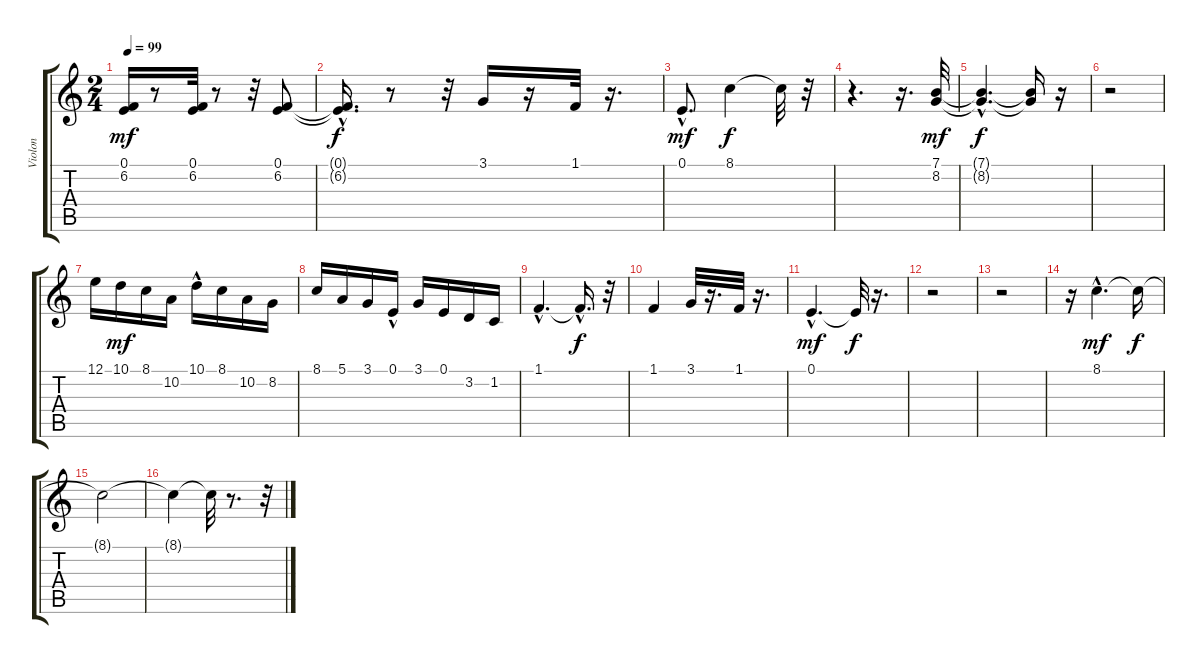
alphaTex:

\track ("Violon" "Violon") {instrument fiddle}
\staff {score tabs}
\tuning (E4 B3 G3 D3 A2 E2) {hide}
\ts (2 4)
\tempo 99
\clef g2
\ks c
(0.1 6.2).16{dy mf} r.8 (0.1 6.2).32 r.8 r.32 (0.1 6.2).8 |
(0.1{hac t} 6.2{hac t}).16{d dy f} r.8 r.32 3.1.16 r.16 1.1.32 r.16{d} |
0.1{hac}.8{d dy mf} 8.1.4{dy f} 8.1{t}.32 r.32 |
r.4{d} r.16{d} (7.1 8.2).32{dy mf} |
(7.1{hac t} 8.2{hac t}).4{d dy f} (7.1{t} 8.2{t}).16 r.16 |
r.2 |
12.1.16 10.1.16{dy mf} 8.1.16 10.2.16 10.1{hac}.16 8.1.16 10.2.16 8.2.16 |
8.1.16 5.1.16 3.1.16 0.1{hac}.16 3.1.16 0.1.16 3.2.16 1.2.16 |
1.1{hac}.4{d} 1.1{hac t}.16{d dy f} r.32 |
1.1.4 3.1.32 r.16{d} 1.1.32 r.16{d} |
0.1{hac}.4{d dy mf} 0.1{t}.32{dy f} r.16{d} |
r.2 |
r.2 |
r.16 8.1{hac}.4{d dy mf} 8.1{t}.16{dy f} |
8.1{t}.2 |
8.1{t}.4 8.1{t}.32 r.8{d} r.32
